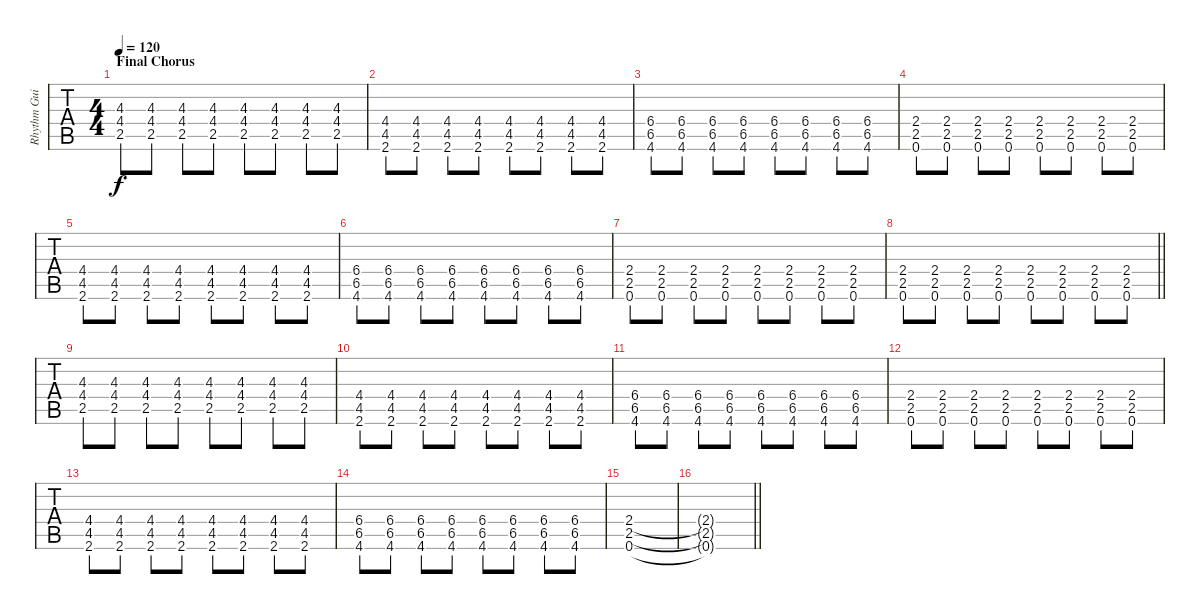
\track ("Rhythm Guitar" "Rhythm Gui") {instrument electricguitarclean}
\staff {tabs}
\tuning (E4 B3 G3 D3 A2 E2) {hide}
\ts (4 4)
\section ("" "Final Chorus")
\tempo 120
\clef g2
\ks b
(4.3 4.4 2.5).8{dy f} (4.3 4.4 2.5).8 (4.3 4.4 2.5).8 (4.3 4.4 2.5).8 (4.3 4.4 2.5).8 (4.3 4.4 2.5).8 (4.3 4.4 2.5).8 (4.3 4.4 2.5).8 |
(4.4 4.5 2.6).8 (4.4 4.5 2.6).8 (4.4 4.5 2.6).8 (4.4 4.5 2.6).8 (4.4 4.5 2.6).8 (4.4 4.5 2.6).8 (4.4 4.5 2.6).8 (4.4 4.5 2.6).8 |
(6.4 6.5 4.6).8 (6.4 6.5 4.6).8 (6.4 6.5 4.6).8 (6.4 6.5 4.6).8 (6.4 6.5 4.6).8 (6.4 6.5 4.6).8 (6.4 6.5 4.6).8 (6.4 6.5 4.6).8 |
(2.4 2.5 0.6).8 (2.4 2.5 0.6).8 (2.4 2.5 0.6).8 (2.4 2.5 0.6).8 (2.4 2.5 0.6).8 (2.4 2.5 0.6).8 (2.4 2.5 0.6).8 (2.4 2.5 0.6).8 |
(4.4 4.5 2.6).8 (4.4 4.5 2.6).8 (4.4 4.5 2.6).8 (4.4 4.5 2.6).8 (4.4 4.5 2.6).8 (4.4 4.5 2.6).8 (4.4 4.5 2.6).8 (4.4 4.5 2.6).8 |
(6.4 6.5 4.6).8 (6.4 6.5 4.6).8 (6.4 6.5 4.6).8 (6.4 6.5 4.6).8 (6.4 6.5 4.6).8 (6.4 6.5 4.6).8 (6.4 6.5 4.6).8 (6.4 6.5 4.6).8 |
(2.4 2.5 0.6).8 (2.4 2.5 0.6).8 (2.4 2.5 0.6).8 (2.4 2.5 0.6).8 (2.4 2.5 0.6).8 (2.4 2.5 0.6).8 (2.4 2.5 0.6).8 (2.4 2.5 0.6).8 |
\barLineRight lightlight
(2.4 2.5 0.6).8 (2.4 2.5 0.6).8 (2.4 2.5 0.6).8 (2.4 2.5 0.6).8 (2.4 2.5 0.6).8 (2.4 2.5 0.6).8 (2.4 2.5 0.6).8 (2.4 2.5 0.6).8 |
(4.3 4.4 2.5).8 (4.3 4.4 2.5).8 (4.3 4.4 2.5).8 (4.3 4.4 2.5).8 (4.3 4.4 2.5).8 (4.3 4.4 2.5).8 (4.3 4.4 2.5).8 (4.3 4.4 2.5).8 |
(4.4 4.5 2.6).8 (4.4 4.5 2.6).8 (4.4 4.5 2.6).8 (4.4 4.5 2.6).8 (4.4 4.5 2.6).8 (4.4 4.5 2.6).8 (4.4 4.5 2.6).8 (4.4 4.5 2.6).8 |
(6.4 6.5 4.6).8 (6.4 6.5 4.6).8 (6.4 6.5 4.6).8 (6.4 6.5 4.6).8 (6.4 6.5 4.6).8 (6.4 6.5 4.6).8 (6.4 6.5 4.6).8 (6.4 6.5 4.6).8 |
(2.4 2.5 0.6).8 (2.4 2.5 0.6).8 (2.4 2.5 0.6).8 (2.4 2.5 0.6).8 (2.4 2.5 0.6).8 (2.4 2.5 0.6).8 (2.4 2.5 0.6).8 (2.4 2.5 0.6).8 |
(4.4 4.5 2.6).8 (4.4 4.5 2.6).8 (4.4 4.5 2.6).8 (4.4 4.5 2.6).8 (4.4 4.5 2.6).8 (4.4 4.5 2.6).8 (4.4 4.5 2.6).8 (4.4 4.5 2.6).8 |
(6.4 6.5 4.6).8 (6.4 6.5 4.6).8 (6.4 6.5 4.6).8 (6.4 6.5 4.6).8 (6.4 6.5 4.6).8 (6.4 6.5 4.6).8 (6.4 6.5 4.6).8 (6.4 6.5 4.6).8 |
(2.4 2.5 0.6).1 |
\barLineRight lightlight
(2.4{t} 2.5{t} 0.6{t}).1
